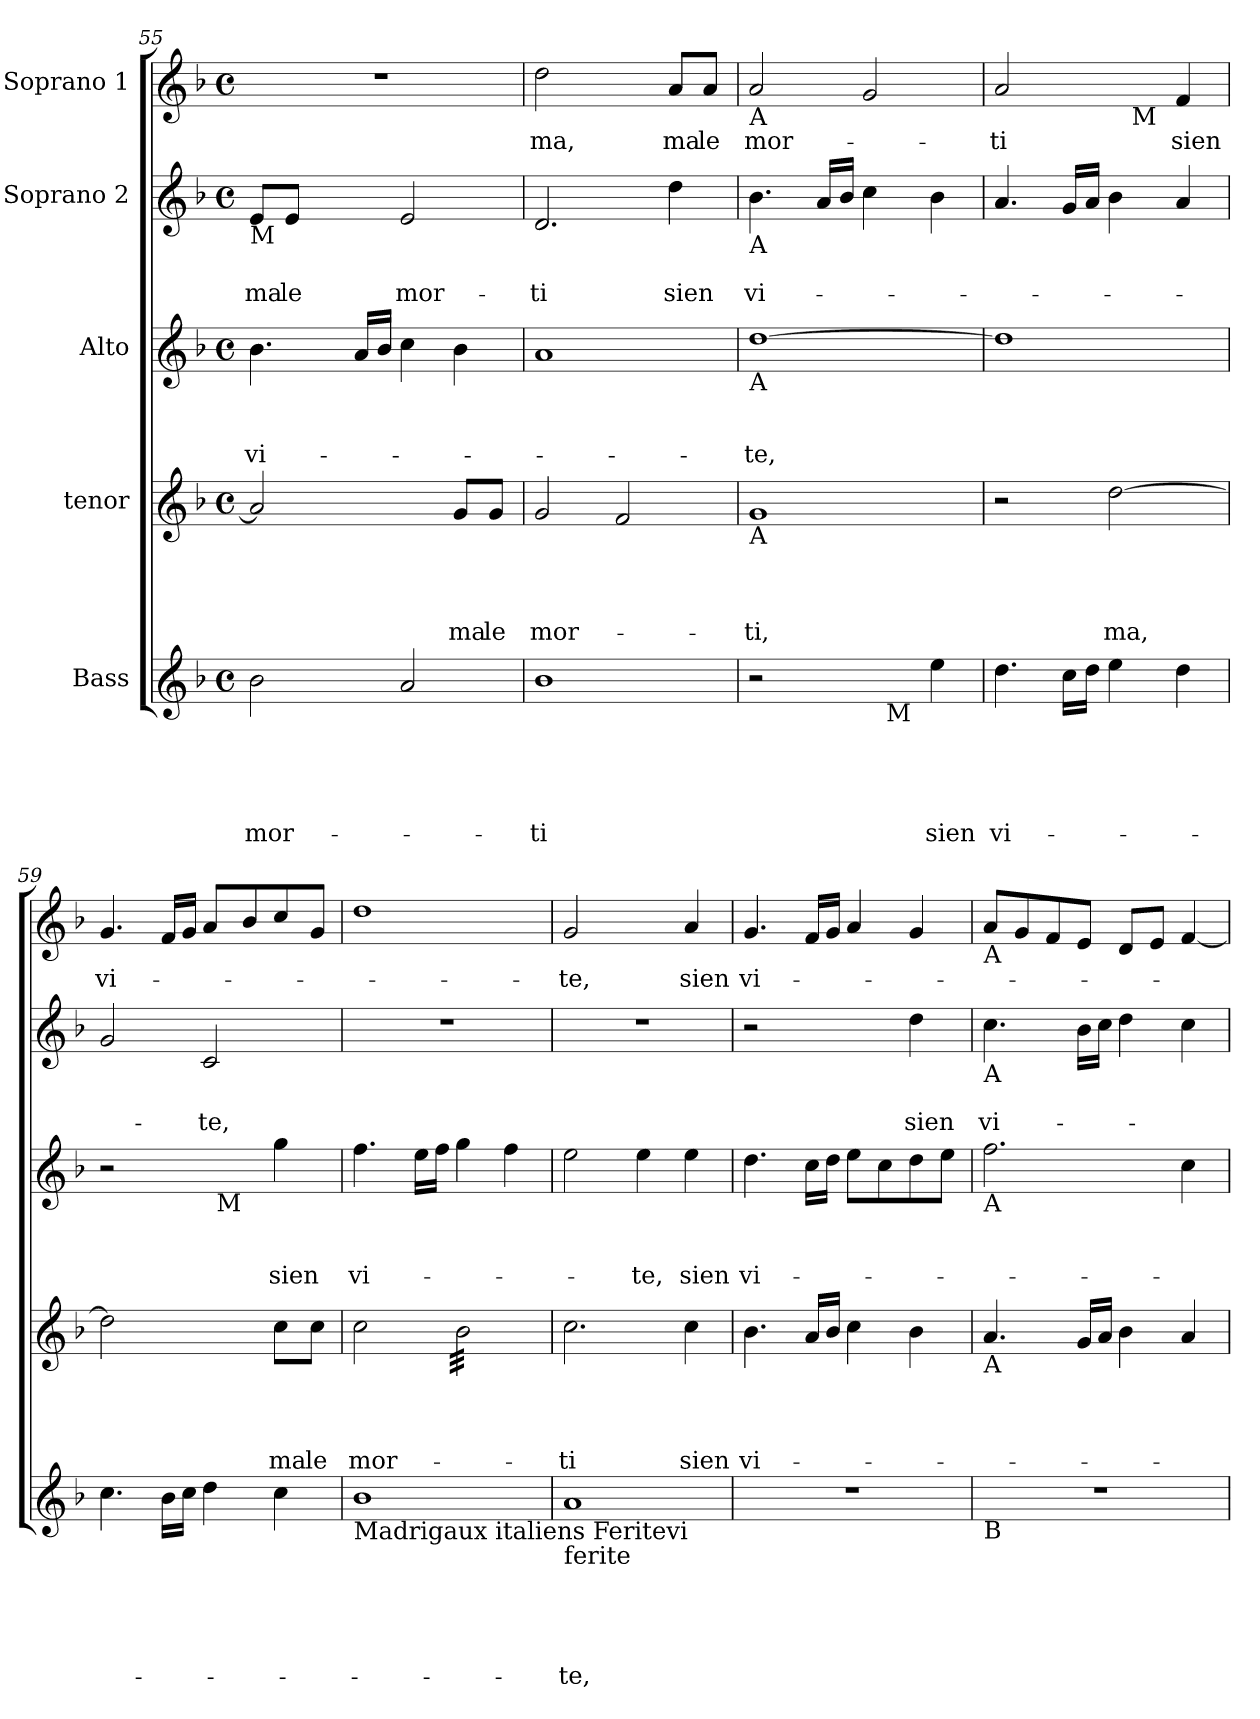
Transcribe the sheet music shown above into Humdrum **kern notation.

**kern	**text	**text	**text	**text	**text	**kern	**text	**text	**text	**text	**kern	**text	**text	**text	**kern	**text	**text	**kern	**text
*part5	*part5	*part5	*part5	*part5	*part5	*part4	*part4	*part4	*part4	*part4	*part3	*part3	*part3	*part3	*part2	*part2	*part2	*part1	*part1
*staff5	*staff5	*staff5	*staff5	*staff5	*staff5	*staff4	*staff4	*staff4	*staff4	*staff4	*staff3	*staff3	*staff3	*staff3	*staff2	*staff2	*staff2	*staff1	*staff1
*I"Bass	*	*	*	*	*	*I"tenor	*	*	*	*	*I"Alto	*	*	*	*I"Soprano 2	*	*	*I"Soprano 1	*
*clefG2	*	*	*	*	*	*clefG2	*	*	*	*	*clefG2	*	*	*	*clefG2	*	*	*clefG2	*
*k[b-]	*	*	*	*	*	*k[b-]	*	*	*	*	*k[b-]	*	*	*	*k[b-]	*	*	*k[b-]	*
*F:	*	*	*	*	*	*F:	*	*	*	*	*F:	*	*	*	*F:	*	*	*F:	*
*M4/4	*	*	*	*	*	*M4/4	*	*	*	*	*M4/4	*	*	*	*M4/4	*	*	*M4/4	*
*met(c)	*	*	*	*	*	*met(c)	*	*	*	*	*met(c)	*	*	*	*met(c)	*	*	*met(c)	*
=55	=55	=55	=55	=55	=55	=55	=55	=55	=55	=55	=55	=55	=55	=55	=55	=55	=55	=55	=55
!	!	!	!	!	!	!	!	!	!	!	!	!	!	!	!LO:TX:b:t=M	!	!	!	!
!	!	!	!	!	!LO:LY:b	!	!	!	!	!	!	!	!	!LO:LY:b	!	!	!LO:LY:b	!	!
2b-\	.	.	.	.	mor-	2a/]	.	.	.	.	4.b-\	.	.	vi-	8e/L	.	ma	1r	.
!	!	!	!	!	!	!	!	!	!	!	!	!	!	!	!	!	!LO:LY:b	!	!
.	.	.	.	.	.	.	.	.	.	.	.	.	.	.	8e/J	.	le	.	.
.	.	.	.	.	.	.	.	.	.	.	.	.	.	.	4ryy	.	.	.	.
.	.	.	.	.	.	.	.	.	.	.	16a/LL	.	.	.	.	.	.	.	.
.	.	.	.	.	.	.	.	.	.	.	16b-/JJ	.	.	.	.	.	.	.	.
!	!	!	!	!	!	!	!	!	!	!	!	!	!	!	!	!	!LO:LY:b	!	!
2a/	.	.	.	.	.	4ryy	.	.	.	.	4cc\	.	.	.	2e/	.	mor-	.	.
!	!	!	!	!	!	!	!	!	!	!LO:LY:b	!	!	!	!	!	!	!	!	!
.	.	.	.	.	.	8g:/L	.	.	.	ma	4b-\	.	.	.	.	.	.	.	.
!	!	!	!	!	!	!	!	!	!	!LO:LY:b	!	!	!	!	!	!	!	!	!
.	.	.	.	.	.	8g/J	.	.	.	le	.	.	.	.	.	.	.	.	.
=56	=56	=56	=56	=56	=56	=56	=56	=56	=56	=56	=56	=56	=56	=56	=56	=56	=56	=56	=56
!	!	!	!	!	!LO:LY:b	!	!	!	!	!LO:LY:b	!	!	!	!	!	!	!LO:LY:b	!	!LO:LY:b
1b-	.	.	.	.	-ti	2g/	.	.	.	mor-	1a	.	.	.	2.d/	.	-ti	2dd\	ma,
.	.	.	.	.	.	2f/	.	.	.	.	.	.	.	.	.	.	.	4ryy	.
!	!	!	!	!	!	!	!	!	!	!	!	!	!	!	!	!	!LO:LY:b	!	!LO:LY:b
.	.	.	.	.	.	.	.	.	.	.	.	.	.	.	4dd\	.	sien	8a:/L	ma
!	!	!	!	!	!	!	!	!	!	!	!	!	!	!	!	!	!	!	!LO:LY:b
.	.	.	.	.	.	.	.	.	.	.	.	.	.	.	.	.	.	8a/J	le
!!LO:PB:g=z
=57	=57	=57	=57	=57	=57	=57	=57	=57	=57	=57	=57	=57	=57	=57	=57	=57	=57	=57	=57
!	!	!	!	!	!	!	!	!	!	!	!	!	!	!	!	!	!	!LO:TX:b:t=A	!
!	!	!	!	!	!	!	!	!	!	!	!	!	!	!	!LO:TX:b:t=A	!	!	!	!
!	!	!	!	!	!	!	!	!	!	!	!LO:TX:b:t=A	!	!	!	!	!	!	!	!
!	!	!	!	!	!	!LO:TX:b:t=A	!	!	!	!	!	!	!	!	!	!	!	!	!
!LO:TX:b:t=B	!	!	!	!	!	!	!	!	!	!	!	!	!	!	!	!	!	!	!
!	!	!	!	!	!	!	!	!	!	!LO:LY:b	!	!	!	!LO:LY:b	!	!	!LO:LY:b	!	!LO:LY:b
*^	*	*	*	*	*	*	*	*	*	*	*	*	*	*	*	*	*	*	*
2r	2ryy	.	.	.	.	.	1g	.	.	.	-ti,	[>1dd	.	.	-te,	4.b-\	.	vi-	2a/	mor-
.	.	.	.	.	.	.	.	.	.	.	.	.	.	.	.	16a/LL	.	.	.	.
.	.	.	.	.	.	.	.	.	.	.	.	.	.	.	.	16b-/JJ	.	.	.	.
4ryy	16ryy	.	.	.	.	.	.	.	.	.	.	.	.	.	.	4cc\	.	.	2g/	.
!	!LO:TX:b:t=M	!	!	!	!	!	!	!	!	!	!	!	!	!	!	!	!	!	!	!
.	4..ryy	.	.	.	.	.	.	.	.	.	.	.	.	.	.	.	.	.	.	.
!	!	!	!	!	!	!LO:LY:b	!	!	!	!	!	!	!	!	!	!	!	!	!	!
4ee\	.	.	.	.	.	sien	.	.	.	.	.	.	.	.	.	4b-\	.	.	.	.
=58	=58	=58	=58	=58	=58	=58	=58	=58	=58	=58	=58	=58	=58	=58	=58	=58	=58	=58	=58	=58
!	!	!	!	!	!	!LO:LY:b	!	!	!	!	!	!	!	!	!	!	!	!	!	!LO:LY:b
*v	*v	*	*	*	*	*	*	*	*	*	*	*	*	*	*	*	*	*	*^	*
4.dd\	.	.	.	.	vi-	2r	.	.	.	.	1dd]	.	.	.	4.a/	.	.	2a/	2ryy	-ti
16cc\LL	.	.	.	.	.	.	.	.	.	.	.	.	.	.	16g/LL	.	.	.	.	.
16dd\JJ	.	.	.	.	.	.	.	.	.	.	.	.	.	.	16a/JJ	.	.	.	.	.
!	!	!	!	!	!	!	!	!	!	!LO:LY:b	!	!	!	!	!	!	!	!	!	!
4ee\	.	.	.	.	.	[>2dd\	.	.	.	ma,	.	.	.	.	4b-\	.	.	4ryy	16ryy	.
!	!	!	!	!	!	!	!	!	!	!	!	!	!	!	!	!	!	!	!LO:TX:b:t=M	!
.	.	.	.	.	.	.	.	.	.	.	.	.	.	.	.	.	.	.	4..ryy	.
!	!	!	!	!	!	!	!	!	!	!	!	!	!	!	!	!	!	!	!	!LO:LY:b
4dd\	.	.	.	.	.	.	.	.	.	.	.	.	.	.	4a/	.	.	4f/	.	sien
=59	=59	=59	=59	=59	=59	=59	=59	=59	=59	=59	=59	=59	=59	=59	=59	=59	=59	=59	=59	=59
!	!	!	!	!	!	!	!	!	!	!	!	!	!	!	!	!	!	!	!	!LO:LY:b
*	*	*	*	*	*	*	*	*	*	*	*^	*	*	*	*	*	*	*v	*v	*
4.cc\	.	.	.	.	.	2dd\]	.	.	.	.	2r	2ryy	.	.	.	2g/	.	.	4.g/	vi-
16b-\LL	.	.	.	.	.	.	.	.	.	.	.	.	.	.	.	.	.	.	16f/LL	.
16cc\JJ	.	.	.	.	.	.	.	.	.	.	.	.	.	.	.	.	.	.	16g/JJ	.
!	!	!	!	!	!	!	!	!	!	!	!	!	!	!	!	!	!	!LO:LY:b	!	!
4dd\	.	.	.	.	.	4ryy	.	.	.	.	4ryy	32ryy	.	.	.	2c/	.	-te,	8a/L	.
!	!	!	!	!	!	!	!	!	!	!	!	!LO:TX:b:t=M	!	!	!	!	!	!	!	!
.	.	.	.	.	.	.	.	.	.	.	.	4...ryy	.	.	.	.	.	.	.	.
.	.	.	.	.	.	.	.	.	.	.	.	.	.	.	.	.	.	.	8b-/	.
!	!	!	!	!	!	!	!	!	!	!LO:LY:b	!	!	!	!	!LO:LY:b	!	!	!	!	!
4cc\	.	.	.	.	.	8cc:\L	.	.	.	ma	4gg\	.	.	.	sien	.	.	.	8cc/	.
!	!	!	!	!	!	!	!	!	!	!LO:LY:b	!	!	!	!	!	!	!	!	!	!
.	.	.	.	.	.	8cc\J	.	.	.	le	.	.	.	.	.	.	.	.	8g/J	.
=60	=60	=60	=60	=60	=60	=60	=60	=60	=60	=60	=60	=60	=60	=60	=60	=60	=60	=60	=60	=60
!LO:TX:b:t=Madrigaux italiens Feritevi	!	!	!	!	!	!	!	!	!	!	!	!	!	!	!	!	!	!	!	!
!	!	!	!	!	!	!	!	!	!	!LO:LY:b	!	!	!	!	!LO:LY:b	!	!	!	!	!
*	*	*	*	*	*	*	*	*	*	*	*v	*v	*	*	*	*	*	*	*	*
1b-	.	.	.	.	.	2cc\	.	.	.	mor-	4.ff\	.	.	vi-	1r	.	.	1dd	.
.	.	.	.	.	.	.	.	.	.	.	16ee\LL	.	.	.	.	.	.	.	.
.	.	.	.	.	.	.	.	.	.	.	16ff\JJ	.	.	.	.	.	.	.	.
*	*	*	*	*	*	*tremolo	*	*	*	*	*	*	*	*	*	*	*	*	*
.	.	.	.	.	.	32b-\LLL	.	.	.	.	4gg\	.	.	.	.	.	.	.	.
.	.	.	.	.	.	32b-\	.	.	.	.	.	.	.	.	.	.	.	.	.
.	.	.	.	.	.	32b-\	.	.	.	.	.	.	.	.	.	.	.	.	.
.	.	.	.	.	.	32b-\	.	.	.	.	.	.	.	.	.	.	.	.	.
.	.	.	.	.	.	32b-\	.	.	.	.	.	.	.	.	.	.	.	.	.
.	.	.	.	.	.	32b-\	.	.	.	.	.	.	.	.	.	.	.	.	.
.	.	.	.	.	.	32b-\	.	.	.	.	.	.	.	.	.	.	.	.	.
.	.	.	.	.	.	32b-\	.	.	.	.	.	.	.	.	.	.	.	.	.
.	.	.	.	.	.	32b-\	.	.	.	.	4ff\	.	.	.	.	.	.	.	.
.	.	.	.	.	.	32b-\	.	.	.	.	.	.	.	.	.	.	.	.	.
.	.	.	.	.	.	32b-\	.	.	.	.	.	.	.	.	.	.	.	.	.
.	.	.	.	.	.	32b-\	.	.	.	.	.	.	.	.	.	.	.	.	.
.	.	.	.	.	.	32b-\	.	.	.	.	.	.	.	.	.	.	.	.	.
.	.	.	.	.	.	32b-\	.	.	.	.	.	.	.	.	.	.	.	.	.
.	.	.	.	.	.	32b-\	.	.	.	.	.	.	.	.	.	.	.	.	.
.	.	.	.	.	.	32b-\JJJ	.	.	.	.	.	.	.	.	.	.	.	.	.
*	*	*	*	*	*	*Xtremolo	*	*	*	*	*	*	*	*	*	*	*	*	*
=61	=61	=61	=61	=61	=61	=61	=61	=61	=61	=61	=61	=61	=61	=61	=61	=61	=61	=61	=61
!LO:TX:b:t=ferite	!	!	!	!	!	!	!	!	!	!	!	!	!	!	!	!	!	!	!
!	!	!	!	!	!LO:LY:b	!	!	!	!	!LO:LY:b	!	!	!	!	!	!	!	!	!LO:LY:b
1a	.	.	.	.	-te,	2.cc\	.	.	.	-ti	2ee\	.	.	.	1r	.	.	2g/	-te,
!	!	!	!	!	!	!	!	!	!	!	!	!	!	!LO:LY:b	!	!	!	!	!
.	.	.	.	.	.	.	.	.	.	.	4ee\	.	.	-te,	.	.	.	4ryy	.
!	!	!	!	!	!	!	!	!	!	!LO:LY:b	!	!	!	!LO:LY:b	!	!	!	!	!LO:LY:b
.	.	.	.	.	.	4cc\	.	.	.	sien	4ee\	.	.	sien	.	.	.	4a:/	sien
=62	=62	=62	=62	=62	=62	=62	=62	=62	=62	=62	=62	=62	=62	=62	=62	=62	=62	=62	=62
!	!	!	!	!	!	!	!	!	!	!LO:LY:b	!	!	!	!LO:LY:b	!	!	!	!	!LO:LY:b
1r	.	.	.	.	.	4.b-\	.	.	.	vi-	4.dd\	.	.	vi-	2r	.	.	4.g/	vi-
.	.	.	.	.	.	16a/LL	.	.	.	.	16cc\LL	.	.	.	.	.	.	16f/LL	.
.	.	.	.	.	.	16b-/JJ	.	.	.	.	16dd\JJ	.	.	.	.	.	.	16g/JJ	.
.	.	.	.	.	.	4cc\	.	.	.	.	8ee\L	.	.	.	4ryy	.	.	4a/	.
.	.	.	.	.	.	.	.	.	.	.	8cc\	.	.	.	.	.	.	.	.
!	!	!	!	!	!	!	!	!	!	!	!	!	!	!	!	!	!LO:LY:b	!	!
.	.	.	.	.	.	4b-\	.	.	.	.	8dd\	.	.	.	4dd:\	.	sien	4g/	.
.	.	.	.	.	.	.	.	.	.	.	8ee\J	.	.	.	.	.	.	.	.
!!LO:PB:g=z
=63	=63	=63	=63	=63	=63	=63	=63	=63	=63	=63	=63	=63	=63	=63	=63	=63	=63	=63	=63
!	!	!	!	!	!	!	!	!	!	!	!	!	!	!	!	!	!	!LO:TX:b:t=A	!
!	!	!	!	!	!	!	!	!	!	!	!	!	!	!	!LO:TX:b:t=A	!	!	!	!
!	!	!	!	!	!	!	!	!	!	!	!LO:TX:b:t=A	!	!	!	!	!	!	!	!
!	!	!	!	!	!	!LO:TX:b:t=A	!	!	!	!	!	!	!	!	!	!	!	!	!
!LO:TX:b:t=B	!	!	!	!	!	!	!	!	!	!	!	!	!	!	!	!	!	!	!
!	!	!	!	!	!	!	!	!	!	!	!	!	!	!	!	!	!LO:LY:b	!	!
1r	.	.	.	.	.	4.a/	.	.	.	.	2.ff\	.	.	.	4.cc\	.	vi-	8a/L	.
.	.	.	.	.	.	.	.	.	.	.	.	.	.	.	.	.	.	8g/	.
.	.	.	.	.	.	.	.	.	.	.	.	.	.	.	.	.	.	8f/	.
.	.	.	.	.	.	16g/LL	.	.	.	.	.	.	.	.	16b-\LL	.	.	8e/J	.
.	.	.	.	.	.	16a/JJ	.	.	.	.	.	.	.	.	16cc\JJ	.	.	.	.
.	.	.	.	.	.	4b-\	.	.	.	.	.	.	.	.	4dd\	.	.	8d/L	.
.	.	.	.	.	.	.	.	.	.	.	.	.	.	.	.	.	.	8e/J	.
.	.	.	.	.	.	4a/	.	.	.	.	4cc\	.	.	.	4cc\	.	.	[<4f/	.
=	=	=	=	=	=	=	=	=	=	=	=	=	=	=	=	=	=	=	=
*-	*-	*-	*-	*-	*-	*-	*-	*-	*-	*-	*-	*-	*-	*-	*-	*-	*-	*-	*-
